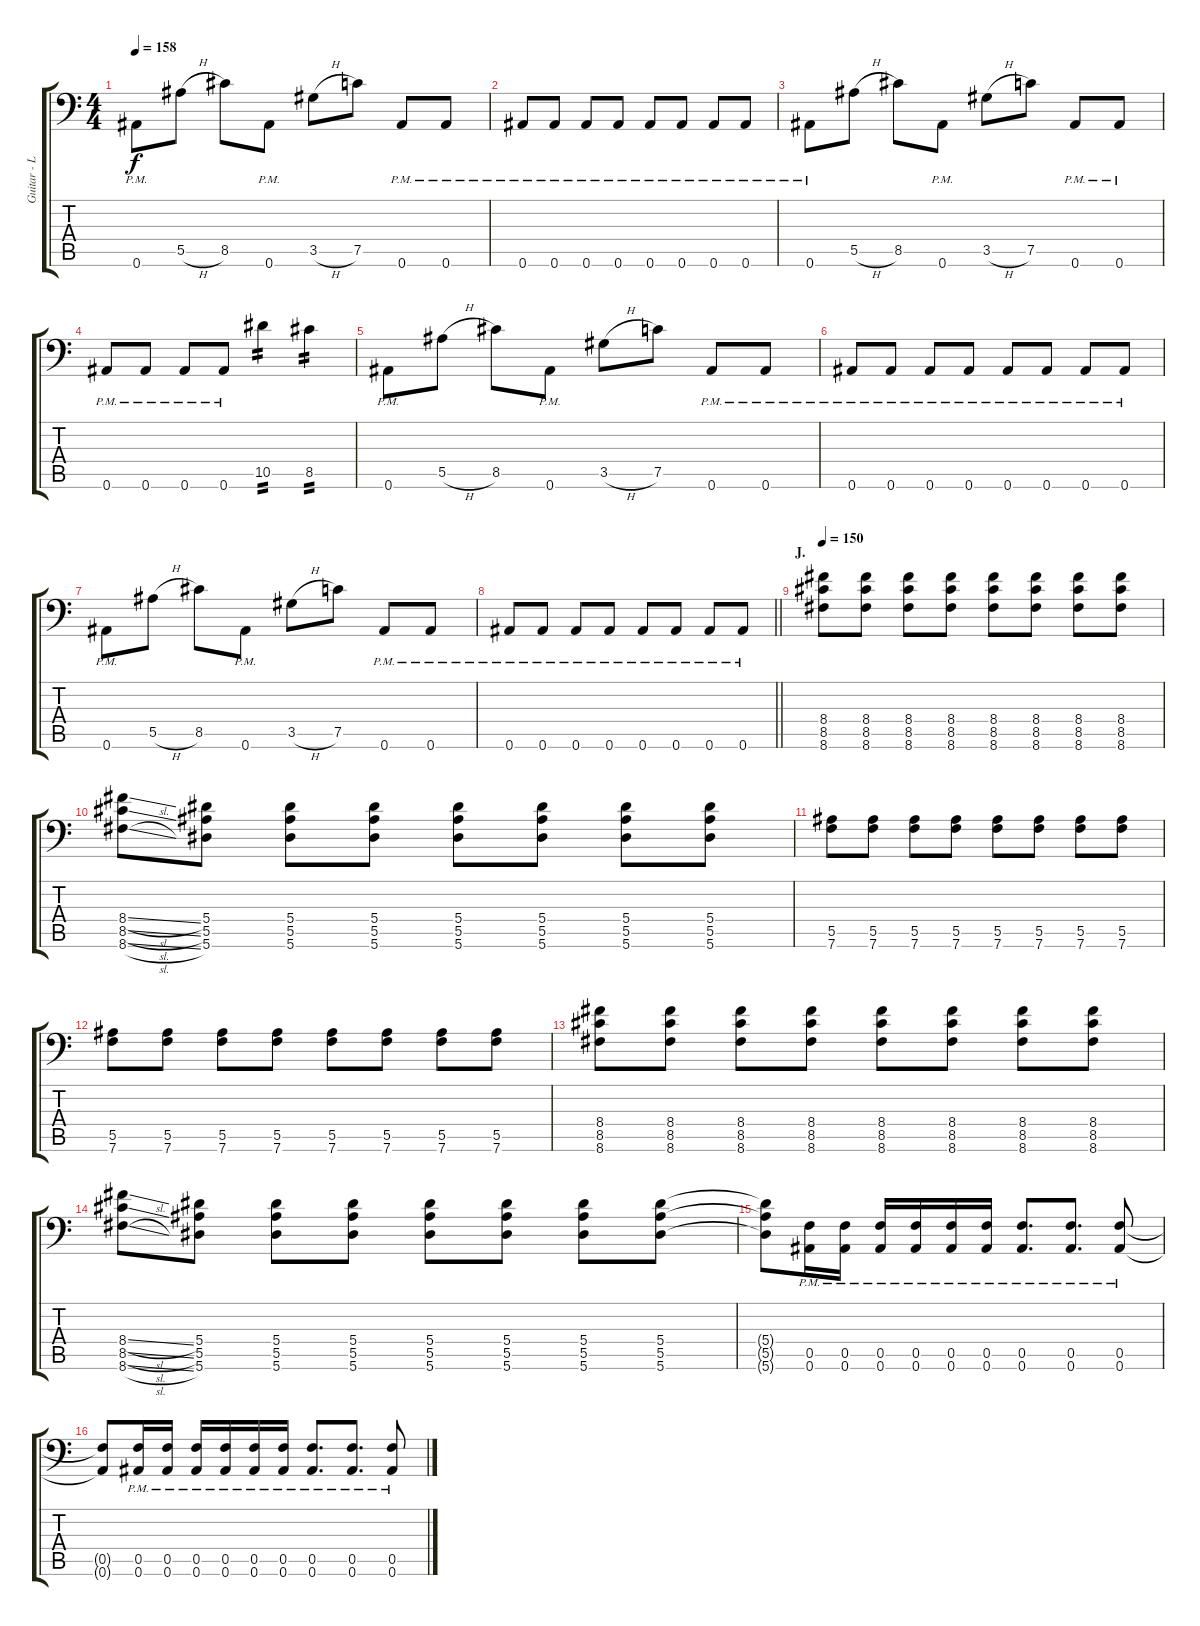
\track ("Guitar - Left" "Guitar - L") {instrument distortionguitar}
\staff {score tabs}
\tuning (C4 G3 Eb3 Bb2 F2 Bb1) {hide}
\ts (4 4)
\tempo 158
\clef f4
\ks c
0.6{pm}.8{dy f} 5.5{h}.8 8.5.8 0.6{pm}.8 3.5{h}.8 7.5.8 0.6{pm}.8 0.6{pm}.8 |
0.6{pm}.8 0.6{pm}.8 0.6{pm}.8 0.6{pm}.8 0.6{pm}.8 0.6{pm}.8 0.6{pm}.8 0.6{pm}.8 |
0.6{pm}.8 5.5{h}.8 8.5.8 0.6{pm}.8 3.5{h}.8 7.5.8 0.6{pm}.8 0.6{pm}.8 |
0.6{pm}.8 0.6{pm}.8 0.6{pm}.8 0.6{pm}.8 10.5.4{tp 2} 8.5.4{tp 2} |
0.6{pm}.8 5.5{h}.8 8.5.8 0.6{pm}.8 3.5{h}.8 7.5.8 0.6{pm}.8 0.6{pm}.8 |
0.6{pm}.8 0.6{pm}.8 0.6{pm}.8 0.6{pm}.8 0.6{pm}.8 0.6{pm}.8 0.6{pm}.8 0.6{pm}.8 |
0.6{pm}.8 5.5{h}.8 8.5.8 0.6{pm}.8 3.5{h}.8 7.5.8 0.6{pm}.8 0.6{pm}.8 |
\barLineRight lightlight
0.6{pm}.8 0.6{pm}.8 0.6{pm}.8 0.6{pm}.8 0.6{pm}.8 0.6{pm}.8 0.6{pm}.8 0.6{pm}.8 |
\section ("" "J.")
\tempo 150
(8.4 8.5 8.6).8 (8.4 8.5 8.6).8 (8.4 8.5 8.6).8 (8.4 8.5 8.6).8 (8.4 8.5 8.6).8 (8.4 8.5 8.6).8 (8.4 8.5 8.6).8 (8.4 8.5 8.6).8 |
(8.4{sl} 8.5{sl} 8.6{sl}).8 (5.4 5.5 5.6).8 (5.4 5.5 5.6).8 (5.4 5.5 5.6).8 (5.4 5.5 5.6).8 (5.4 5.5 5.6).8 (5.4 5.5 5.6).8 (5.4 5.5 5.6).8 |
(5.5 7.6).8 (5.5 7.6).8 (5.5 7.6).8 (5.5 7.6).8 (5.5 7.6).8 (5.5 7.6).8 (5.5 7.6).8 (5.5 7.6).8 |
(5.5 7.6).8 (5.5 7.6).8 (5.5 7.6).8 (5.5 7.6).8 (5.5 7.6).8 (5.5 7.6).8 (5.5 7.6).8 (5.5 7.6).8 |
(8.4 8.5 8.6).8 (8.4 8.5 8.6).8 (8.4 8.5 8.6).8 (8.4 8.5 8.6).8 (8.4 8.5 8.6).8 (8.4 8.5 8.6).8 (8.4 8.5 8.6).8 (8.4 8.5 8.6).8 |
(8.4{sl} 8.5{sl} 8.6{sl}).8 (5.4 5.5 5.6).8 (5.4 5.5 5.6).8 (5.4 5.5 5.6).8 (5.4 5.5 5.6).8 (5.4 5.5 5.6).8 (5.4 5.5 5.6).8 (5.4 5.5 5.6).8 |
(5.4{t} 5.5{t} 5.6{t}).8 (0.5{pm} 0.6{pm}).16 (0.5{pm} 0.6{pm}).16 (0.5{pm} 0.6{pm}).16 (0.5{pm} 0.6{pm}).16 (0.5{pm} 0.6{pm}).16 (0.5{pm} 0.6{pm}).16 (0.5{pm} 0.6{pm}).8{d} (0.5{pm} 0.6{pm}).8{d} (0.5{pm} 0.6{pm}).8 |
(0.5{t} 0.6{t}).8 (0.5{pm} 0.6{pm}).16 (0.5{pm} 0.6{pm}).16 (0.5{pm} 0.6{pm}).16 (0.5{pm} 0.6{pm}).16 (0.5{pm} 0.6{pm}).16 (0.5{pm} 0.6{pm}).16 (0.5{pm} 0.6{pm}).8{d} (0.5{pm} 0.6{pm}).8{d} (0.5{pm} 0.6{pm}).8
